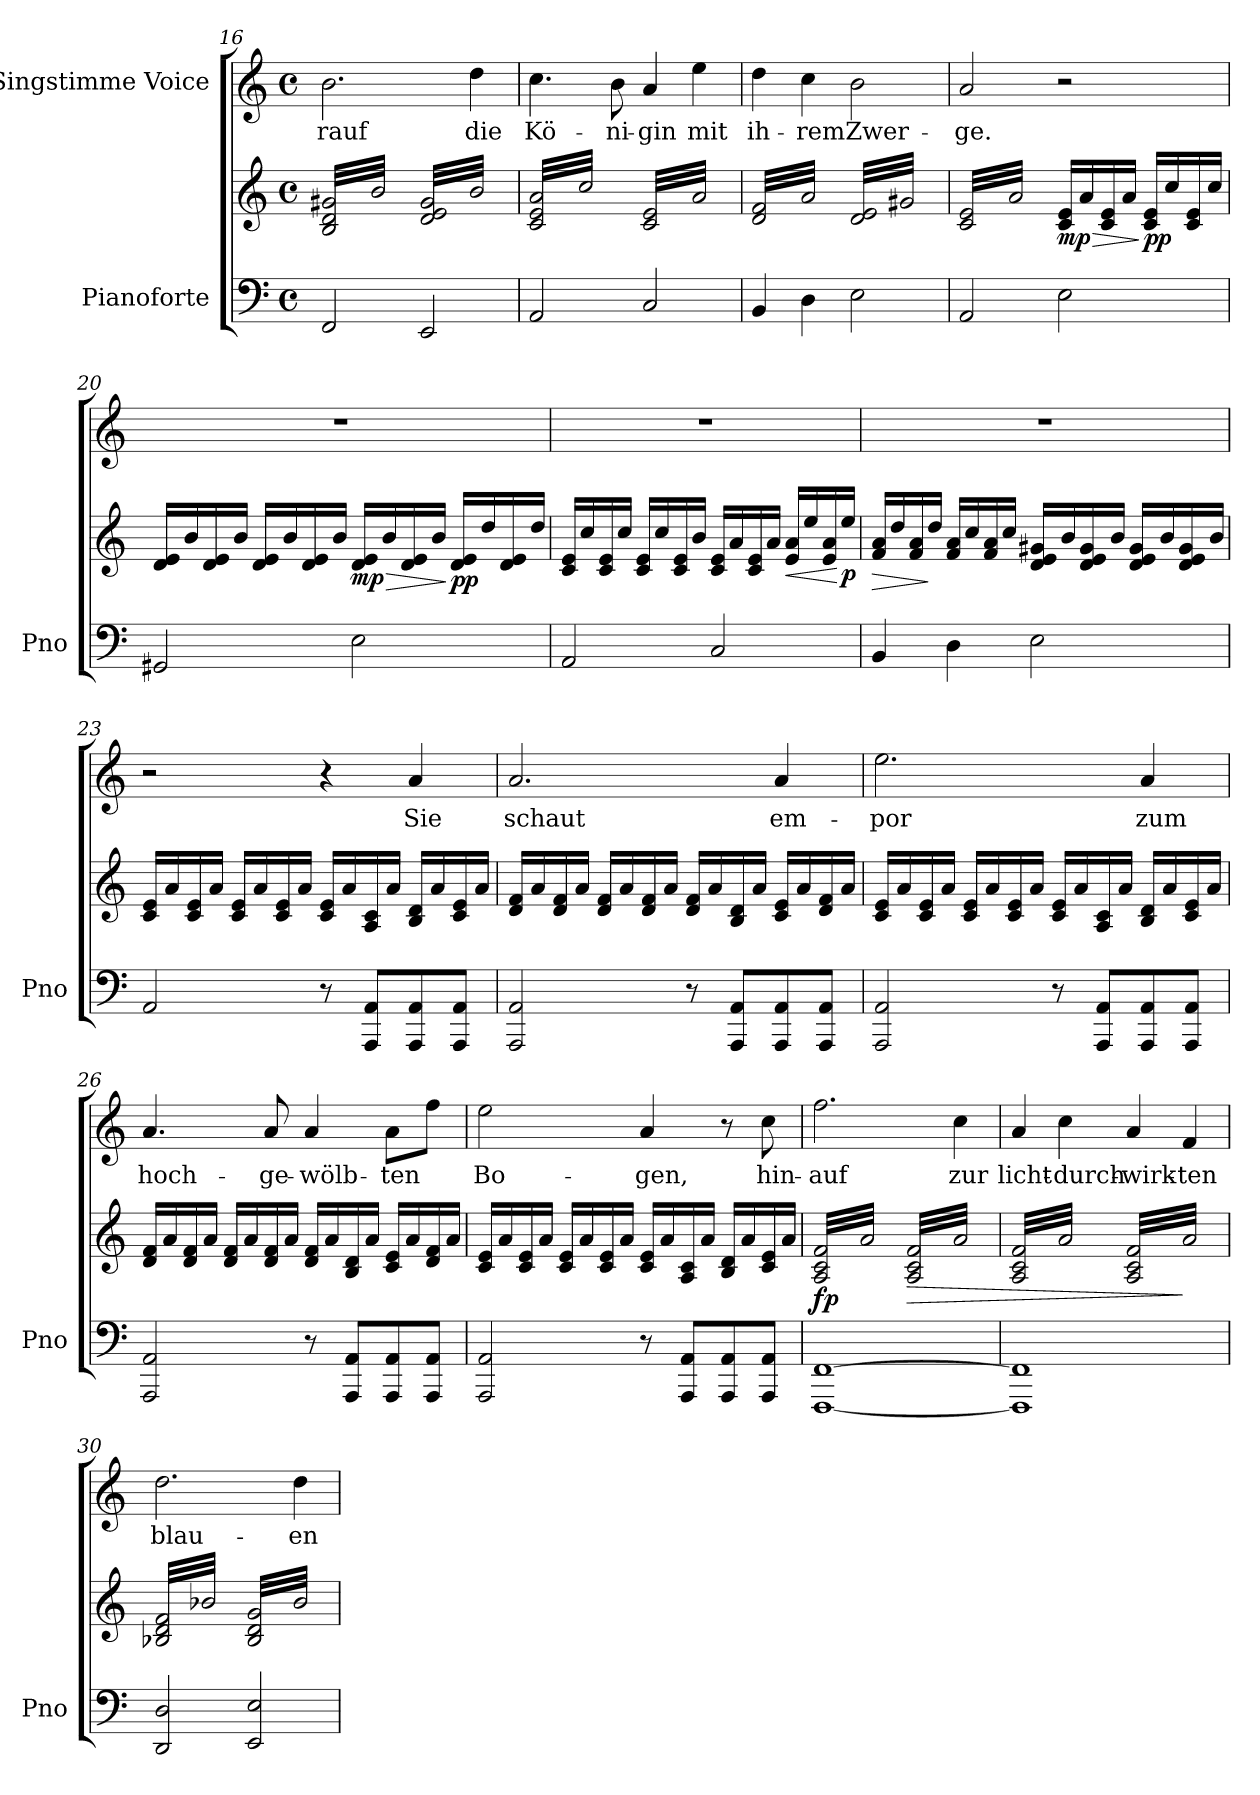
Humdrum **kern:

**kern	**kern	**dynam	**kern	**text
*part2	*part2	*part2	*part1	*part1
*staff3	*staff2	*staff2/3	*staff1	*staff1
*I"Pianoforte	*	*	*I"Singstimme Voice	*
*I'Pno	*	*	*	*
*clefF4	*clefG2	*	*clefG2	*
*k[]	*k[]	*	*k[]	*
*M4/4	*M4/4	*	*M4/4	*
*met(c)	*met(c)	*	*met(c)	*
=16	=16	=16	=16	=16
!	!	!	!	!LO:LY:b
*	*tremolo	*	*	*
2FF/	32B/ 32d/ 32g#X/LLL	.	2.b\	-rauf
.	32b/	.	.	.
.	32B/ 32d/ 32g#X/	.	.	.
.	32b/	.	.	.
.	32B/ 32d/ 32g#X/	.	.	.
.	32b/	.	.	.
.	32B/ 32d/ 32g#X/	.	.	.
.	32b/	.	.	.
.	32B/ 32d/ 32g#X/	.	.	.
.	32b/	.	.	.
.	32B/ 32d/ 32g#X/	.	.	.
.	32b/	.	.	.
.	32B/ 32d/ 32g#X/	.	.	.
.	32b/	.	.	.
.	32B/ 32d/ 32g#X/	.	.	.
.	32b/JJJ	.	.	.
2EE/	32d/ 32e/ 32g#/LLL	.	.	.
.	32b/	.	.	.
.	32d/ 32e/ 32g#/	.	.	.
.	32b/	.	.	.
.	32d/ 32e/ 32g#/	.	.	.
.	32b/	.	.	.
.	32d/ 32e/ 32g#/	.	.	.
.	32b/	.	.	.
!	!	!	!	!LO:LY:b
.	32d/ 32e/ 32g#/	.	4dd\	die
.	32b/	.	.	.
.	32d/ 32e/ 32g#/	.	.	.
.	32b/	.	.	.
.	32d/ 32e/ 32g#/	.	.	.
.	32b/	.	.	.
.	32d/ 32e/ 32g#/	.	.	.
.	32b/JJJ	.	.	.
=17	=17	=17	=17	=17
!	!	!	!	!LO:LY:b
2AA/	32c/ 32e/ 32a/LLL	.	4.cc\	Kö-
.	32cc/	.	.	.
.	32c/ 32e/ 32a/	.	.	.
.	32cc/	.	.	.
.	32c/ 32e/ 32a/	.	.	.
.	32cc/	.	.	.
.	32c/ 32e/ 32a/	.	.	.
.	32cc/	.	.	.
.	32c/ 32e/ 32a/	.	.	.
.	32cc/	.	.	.
.	32c/ 32e/ 32a/	.	.	.
.	32cc/	.	.	.
!	!	!	!	!LO:LY:b
.	32c/ 32e/ 32a/	.	8b\	-ni-
.	32cc/	.	.	.
.	32c/ 32e/ 32a/	.	.	.
.	32cc/JJJ	.	.	.
!	!	!	!	!LO:LY:b
2C/	32c/ 32e/LLL	.	4a/	-gin
.	32a/	.	.	.
.	32c/ 32e/	.	.	.
.	32a/	.	.	.
.	32c/ 32e/	.	.	.
.	32a/	.	.	.
.	32c/ 32e/	.	.	.
.	32a/	.	.	.
!	!	!	!	!LO:LY:b
.	32c/ 32e/	.	4ee\	mit
.	32a/	.	.	.
.	32c/ 32e/	.	.	.
.	32a/	.	.	.
.	32c/ 32e/	.	.	.
.	32a/	.	.	.
.	32c/ 32e/	.	.	.
.	32a/JJJ	.	.	.
!!LO:LB:g=z
=18	=18	=18	=18	=18
!	!	!	!	!LO:LY:b
4BB/	32d/ 32f/LLL	.	4dd\	ih-
.	32a/	.	.	.
.	32d/ 32f/	.	.	.
.	32a/	.	.	.
.	32d/ 32f/	.	.	.
.	32a/	.	.	.
.	32d/ 32f/	.	.	.
.	32a/	.	.	.
!	!	!	!	!LO:LY:b
4D\	32d/ 32f/	.	4cc\	-rem
.	32a/	.	.	.
.	32d/ 32f/	.	.	.
.	32a/	.	.	.
.	32d/ 32f/	.	.	.
.	32a/	.	.	.
.	32d/ 32f/	.	.	.
.	32a/JJJ	.	.	.
!	!	!	!	!LO:LY:b
2E\	32d/ 32e/LLL	.	2b\	Zwer-
.	32g#X/	.	.	.
.	32d/ 32e/	.	.	.
.	32g#X/	.	.	.
.	32d/ 32e/	.	.	.
.	32g#X/	.	.	.
.	32d/ 32e/	.	.	.
.	32g#X/	.	.	.
.	32d/ 32e/	.	.	.
.	32g#X/	.	.	.
.	32d/ 32e/	.	.	.
.	32g#X/	.	.	.
.	32d/ 32e/	.	.	.
.	32g#X/	.	.	.
.	32d/ 32e/	.	.	.
.	32g#X/JJJ	.	.	.
=19	=19	=19	=19	=19
!	!	!	!	!LO:LY:b
2AA/	32c/ 32e/LLL	.	2a/	-ge.
.	32a/	.	.	.
.	32c/ 32e/	.	.	.
.	32a/	.	.	.
.	32c/ 32e/	.	.	.
.	32a/	.	.	.
.	32c/ 32e/	.	.	.
.	32a/	.	.	.
.	32c/ 32e/	.	.	.
.	32a/	.	.	.
.	32c/ 32e/	.	.	.
.	32a/	.	.	.
.	32c/ 32e/	.	.	.
.	32a/	.	.	.
.	32c/ 32e/	.	.	.
.	32a/JJJ	.	.	.
*	*Xtremolo	*	*	*
!	!	!LO:HP:b	!	!
!	!	!LO:DY:n=1:b	!	!
2E\	16c/ 16e/LL	> mp	2r	.
.	.	.	.	.
.	16a/	.	.	.
.	.	.	.	.
.	16c/ 16e/	.	.	.
.	.	.	.	.
.	16a/JJ	.	.	.
.	.	.	.	.
!	!	!LO:DY:n=2:b	!	!
.	16c/ 16e/LL	] pp	.	.
.	16cc/	.	.	.
.	16c/ 16e/	.	.	.
.	16cc/JJ	.	.	.
=20	=20	=20	=20	=20
2GG#X/	16d/ 16e/LL	.	1r	.
.	16b/	.	.	.
.	16d/ 16e/	.	.	.
.	16b/JJ	.	.	.
.	16d/ 16e/LL	.	.	.
.	16b/	.	.	.
.	16d/ 16e/	.	.	.
.	16b/JJ	.	.	.
!	!	!LO:HP:b	!	!
!	!	!LO:DY:n=1:b	!	!
2E\	16d/ 16e/LL	> mp	.	.
.	16b/	.	.	.
.	16d/ 16e/	.	.	.
.	16b/JJ	.	.	.
!	!	!LO:DY:n=2:b	!	!
.	16d/ 16e/LL	] pp	.	.
.	16dd/	.	.	.
.	16d/ 16e/	.	.	.
.	16dd/JJ	.	.	.
=21	=21	=21	=21	=21
2AA/	16c/ 16e/LL	.	1r	.
.	16cc/	.	.	.
.	16c/ 16e/	.	.	.
.	16cc/JJ	.	.	.
.	16c/ 16e/LL	.	.	.
.	16cc/	.	.	.
.	16c/ 16e/	.	.	.
.	16b/JJ	.	.	.
2C/	16c/ 16e/LL	.	.	.
.	16a/	.	.	.
.	16c/ 16e/	.	.	.
.	16a/JJ	.	.	.
!	!	!LO:HP:b	!	!
.	16e/ 16a/LL	<	.	.
.	16ee/	.	.	.
.	16e/ 16a/	.	.	.
!	!	!LO:DY:n=1:b	!	!
.	16ee/JJ	[ p	.	.
!!LO:LB:g=z
=22	=22	=22	=22	=22
!	!	!LO:HP:b	!	!
4BB/	16f/ 16a/LL	>	1r	.
.	16dd/	.	.	.
.	16f/ 16a/	.	.	.
.	16dd/JJ	]	.	.
4D\	16f/ 16a/LL	.	.	.
.	16cc/	.	.	.
.	16f/ 16a/	.	.	.
.	16cc/JJ	.	.	.
2E\	16d/ 16e/ 16g#X/LL	.	.	.
.	16b/	.	.	.
.	16d/ 16e/ 16g#/	.	.	.
.	16b/JJ	.	.	.
.	16d/ 16e/ 16g#/LL	.	.	.
.	16b/	.	.	.
.	16d/ 16e/ 16g#/	.	.	.
.	16b/JJ	.	.	.
=23	=23	=23	=23	=23
2AA/	16c/ 16e/LL	.	2r	.
.	16a/	.	.	.
.	16c/ 16e/	.	.	.
.	16a/JJ	.	.	.
.	16c/ 16e/LL	.	.	.
.	16a/	.	.	.
.	16c/ 16e/	.	.	.
.	16a/JJ	.	.	.
8r	16c/ 16e/LL	.	4r	.
.	16a/	.	.	.
8AAA/ 8AA/L	16A/ 16c/	.	.	.
.	16a/JJ	.	.	.
!	!	!	!	!LO:LY:b
8AAA/ 8AA/	16B/ 16d/LL	.	4a/	Sie
.	16a/	.	.	.
8AAA/ 8AA/J	16c/ 16e/	.	.	.
.	16a/JJ	.	.	.
=24	=24	=24	=24	=24
!	!	!	!	!LO:LY:b
2AAA/ 2AA/	16d/ 16f/LL	.	2.a/	schaut
.	16a/	.	.	.
.	16d/ 16f/	.	.	.
.	16a/JJ	.	.	.
.	16d/ 16f/LL	.	.	.
.	16a/	.	.	.
.	16d/ 16f/	.	.	.
.	16a/JJ	.	.	.
8r	16d/ 16f/LL	.	.	.
.	16a/	.	.	.
8AAA/ 8AA/L	16B/ 16d/	.	.	.
.	16a/JJ	.	.	.
!	!	!	!	!LO:LY:b
8AAA/ 8AA/	16c/ 16e/LL	.	4a/	em-
.	16a/	.	.	.
8AAA/ 8AA/J	16d/ 16f/	.	.	.
.	16a/JJ	.	.	.
!!LO:LB:g=z
=25	=25	=25	=25	=25
!	!	!	!	!LO:LY:b
2AAA/ 2AA/	16c/ 16e/LL	.	2.ee\	-por
.	16a/	.	.	.
.	16c/ 16e/	.	.	.
.	16a/JJ	.	.	.
.	16c/ 16e/LL	.	.	.
.	16a/	.	.	.
.	16c/ 16e/	.	.	.
.	16a/JJ	.	.	.
8r	16c/ 16e/LL	.	.	.
.	16a/	.	.	.
8AAA/ 8AA/L	16A/ 16c/	.	.	.
.	16a/JJ	.	.	.
!	!	!	!	!LO:LY:b
8AAA/ 8AA/	16B/ 16d/LL	.	4a/	zum
.	16a/	.	.	.
8AAA/ 8AA/J	16c/ 16e/	.	.	.
.	16a/JJ	.	.	.
=26	=26	=26	=26	=26
!	!	!	!	!LO:LY:b
2AAA/ 2AA/	16d/ 16f/LL	.	4.a/	hoch-
.	16a/	.	.	.
.	16d/ 16f/	.	.	.
.	16a/JJ	.	.	.
.	16d/ 16f/LL	.	.	.
.	16a/	.	.	.
!	!	!	!	!LO:LY:b
.	16d/ 16f/	.	8a/	-ge-
.	16a/JJ	.	.	.
!	!	!	!	!LO:LY:b
8r	16d/ 16f/LL	.	4a/	-wölb-
.	16a/	.	.	.
8AAA/ 8AA/L	16B/ 16d/	.	.	.
.	16a/JJ	.	.	.
!	!	!	!	!LO:LY:b
8AAA/ 8AA/	16c/ 16e/LL	.	8a\L	-ten
.	16a/	.	.	.
8AAA/ 8AA/J	16d/ 16f/	.	8ff\J	.
.	16a/JJ	.	.	.
=27	=27	=27	=27	=27
!	!	!	!	!LO:LY:b
2AAA/ 2AA/	16c/ 16e/LL	.	2ee\	Bo-
.	16a/	.	.	.
.	16c/ 16e/	.	.	.
.	16a/JJ	.	.	.
.	16c/ 16e/LL	.	.	.
.	16a/	.	.	.
.	16c/ 16e/	.	.	.
.	16a/JJ	.	.	.
!	!	!	!	!LO:LY:b
8r	16c/ 16e/LL	.	4a/	-gen,
.	16a/	.	.	.
8AAA/ 8AA/L	16A/ 16c/	.	.	.
.	16a/JJ	.	.	.
8AAA/ 8AA/	16B/ 16d/LL	.	8r	.
.	16a/	.	.	.
!	!	!	!	!LO:LY:b
8AAA/ 8AA/J	16c/ 16e/	.	8cc\	hin-
.	16a/JJ	.	.	.
!!LO:LB:g=z
=28	=28	=28	=28	=28
!	!	!LO:DY:b	!	!LO:LY:b
*	*tremolo	*	*	*
[1FFF [1FF	32A/ 32c/ 32f/LLL	fp	2.ff\	-auf
.	32a/	.	.	.
.	32A/ 32c/ 32f/	.	.	.
.	32a/	.	.	.
.	32A/ 32c/ 32f/	.	.	.
.	32a/	.	.	.
.	32A/ 32c/ 32f/	.	.	.
.	32a/	.	.	.
.	32A/ 32c/ 32f/	.	.	.
.	32a/	.	.	.
.	32A/ 32c/ 32f/	.	.	.
.	32a/	.	.	.
.	32A/ 32c/ 32f/	.	.	.
.	32a/	.	.	.
.	32A/ 32c/ 32f/	.	.	.
.	32a/JJJ	.	.	.
!	!	!LO:HP:b	!	!
.	32A/ 32c/ 32f/LLL	>	.	.
.	32a/	.	.	.
.	32A/ 32c/ 32f/	.	.	.
.	32a/	.	.	.
.	32A/ 32c/ 32f/	.	.	.
.	32a/	.	.	.
.	32A/ 32c/ 32f/	.	.	.
.	32a/	.	.	.
!	!	!	!	!LO:LY:b
.	32A/ 32c/ 32f/	.	4cc\	zur
.	32a/	.	.	.
.	32A/ 32c/ 32f/	.	.	.
.	32a/	.	.	.
.	32A/ 32c/ 32f/	.	.	.
.	32a/	.	.	.
.	32A/ 32c/ 32f/	.	.	.
.	32a/JJJ	.	.	.
=29	=29	=29	=29	=29
!	!	!	!	!LO:LY:b
1FFF] 1FF]	32A/ 32c/ 32f/LLL	.	4a/	licht-
.	32a/	.	.	.
.	32A/ 32c/ 32f/	.	.	.
.	32a/	.	.	.
.	32A/ 32c/ 32f/	.	.	.
.	32a/	.	.	.
.	32A/ 32c/ 32f/	.	.	.
.	32a/	.	.	.
!	!	!	!	!LO:LY:b
.	32A/ 32c/ 32f/	.	4cc\	-durch-
.	32a/	.	.	.
.	32A/ 32c/ 32f/	.	.	.
.	32a/	.	.	.
.	32A/ 32c/ 32f/	.	.	.
.	32a/	.	.	.
.	32A/ 32c/ 32f/	.	.	.
.	32a/JJJ	.	.	.
!	!	!	!	!LO:LY:b
.	32A/ 32c/ 32f/LLL	.	4a/	-wirk-
.	32a/	.	.	.
.	32A/ 32c/ 32f/	.	.	.
.	32a/	.	.	.
.	32A/ 32c/ 32f/	.	.	.
.	32a/	.	.	.
.	32A/ 32c/ 32f/	.	.	.
.	32a/	.	.	.
!	!	!	!	!LO:LY:b
.	32A/ 32c/ 32f/	]	4f/	-ten
.	32a/	.	.	.
.	32A/ 32c/ 32f/	.	.	.
.	32a/	.	.	.
.	32A/ 32c/ 32f/	.	.	.
.	32a/	.	.	.
.	32A/ 32c/ 32f/	.	.	.
.	32a/JJJ	.	.	.
=30	=30	=30	=30	=30
!	!	!	!	!LO:LY:b
2DD/ 2D/	32B-X/ 32d/ 32f/LLL	.	2.dd\	blau-
.	32b-X/	.	.	.
.	32B-X/ 32d/ 32f/	.	.	.
.	32b-X/	.	.	.
.	32B-X/ 32d/ 32f/	.	.	.
.	32b-X/	.	.	.
.	32B-X/ 32d/ 32f/	.	.	.
.	32b-X/	.	.	.
.	32B-X/ 32d/ 32f/	.	.	.
.	32b-X/	.	.	.
.	32B-X/ 32d/ 32f/	.	.	.
.	32b-X/	.	.	.
.	32B-X/ 32d/ 32f/	.	.	.
.	32b-X/	.	.	.
.	32B-X/ 32d/ 32f/	.	.	.
.	32b-X/JJJ	.	.	.
2EE/ 2E/	32B-/ 32d/ 32g/LLL	.	.	.
.	32b-/	.	.	.
.	32B-/ 32d/ 32g/	.	.	.
.	32b-/	.	.	.
.	32B-/ 32d/ 32g/	.	.	.
.	32b-/	.	.	.
.	32B-/ 32d/ 32g/	.	.	.
.	32b-/	.	.	.
!	!	!	!	!LO:LY:b
.	32B-/ 32d/ 32g/	.	4dd\	-en
.	32b-/	.	.	.
.	32B-/ 32d/ 32g/	.	.	.
.	32b-/	.	.	.
.	32B-/ 32d/ 32g/	.	.	.
.	32b-/	.	.	.
.	32B-/ 32d/ 32g/	.	.	.
.	32b-/JJJ	.	.	.
*	*Xtremolo	*	*	*
.	.	.	.	.
.	.	.	.	.
.	.	.	.	.
.	.	.	.	.
.	.	.	.	.
.	.	.	.	.
.	.	.	.	.
.	.	.	.	.
=	=	=	=	=
*-	*-	*-	*-	*-
